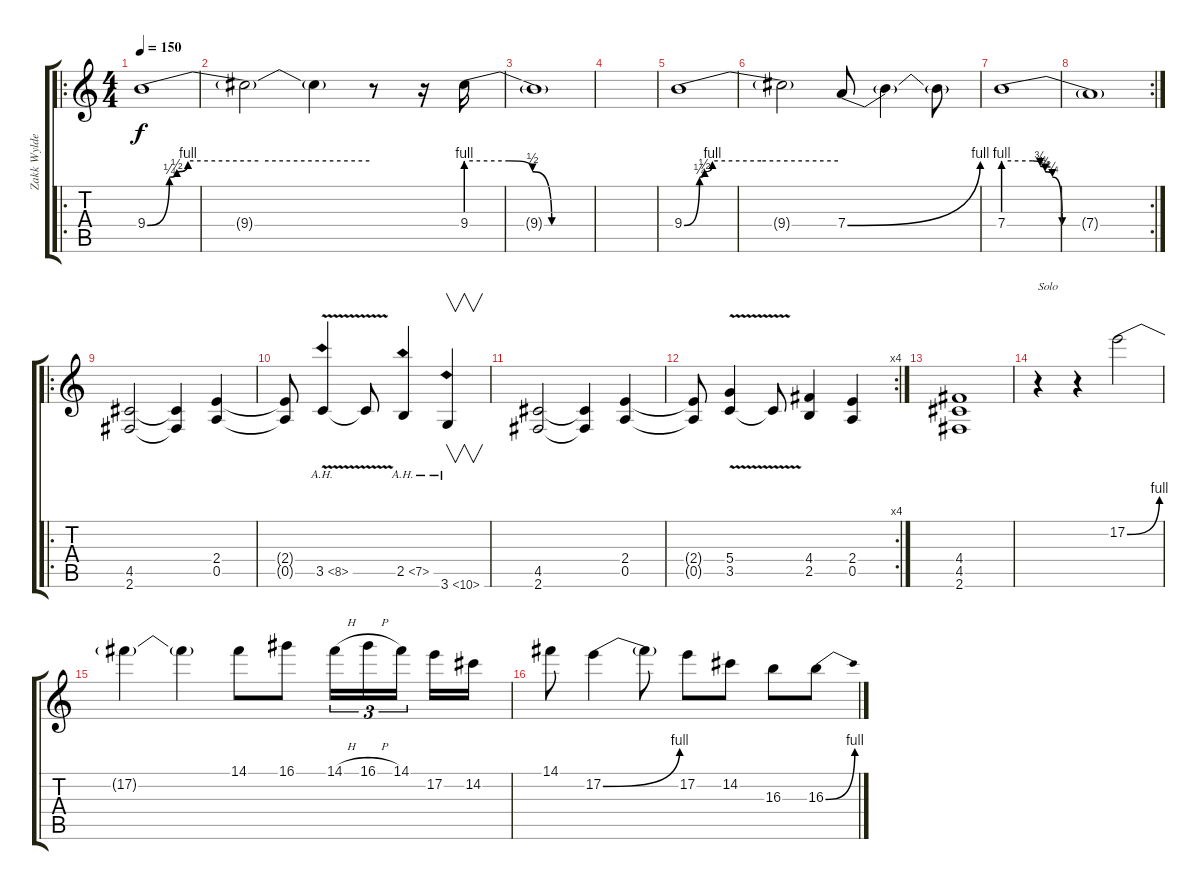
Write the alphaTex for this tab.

\track ("Zakk Wylde (Lead Guitar)" "Zakk Wylde") {instrument overdrivenguitar}
\staff {score tabs}
\tuning (E4 B3 G3 D3 A2 E2) {hide}
\ro
\ts (4 4)
\tempo 150
\clef g2
\ks c
9.4{be (custom 0 0 6 1 8 2 11 4 30 4 60 4)}.1{dy f volume 15} |
9.4{t}.2{volume 4} 9.4{t}.4 r.8 r.16 9.4{be (custom 0 4 20 4 31 2 40 0 43 0 48 0 51 0 60 0)}.16{volume 15} |
9.4{t}.1{volume 3} |
|
9.4{be (custom 0 0 6 1 8 2 11 4 30 4 60 4)}.1{volume 16} |
9.4{t}.2{volume 4} 7.4{be (bend 0 0 60 4)}.8{volume 15} 7.4{t}.4 7.4{t}.8 |
7.4{be (custom 0 4 12 4 15 3 17 2 20 1 24 0 40 0 60 0)}.1{volume 5} |
\rc 2
7.4{t}.1 |
\ro
(4.5 2.6).2{volume 16} (4.5{t} 2.6{t}).4 (2.4 0.5).4 |
(2.4{t} 0.5{t}).8 3.5{ah 5 v}.4 3.5{t}.8 2.5{ah 5}.4 3.6{ah 7}.4{v} |
(4.5 2.6).2 (4.5{t} 2.6{t}).4 (2.4 0.5).4 |
\rc 4
(2.4{t} 0.5{t}).8 (5.4 3.5{v}).4 3.5{t}.8 (4.4 2.5).4 (2.4 0.5).4 |
(4.4 4.5 2.6).1{volume 0} |
r.4{txt "Solo"} r.4 17.2{be (bend 0 0 60 4)}.2{volume 16} |
17.2{t}.4 17.2{t}.4 14.1.8 16.1.8 14.1{h}.16{tu (3 2)} 16.1{h}.16{tu (3 2)} 14.1.16{tu (3 2)} 17.2.16 14.2.16 |
14.1.8 17.2{be (bend 0 0 60 4)}.4 17.2{t}.8 17.2.8 14.2.8 16.3.8 16.3{be (bend 0 0 60 4)}.8
